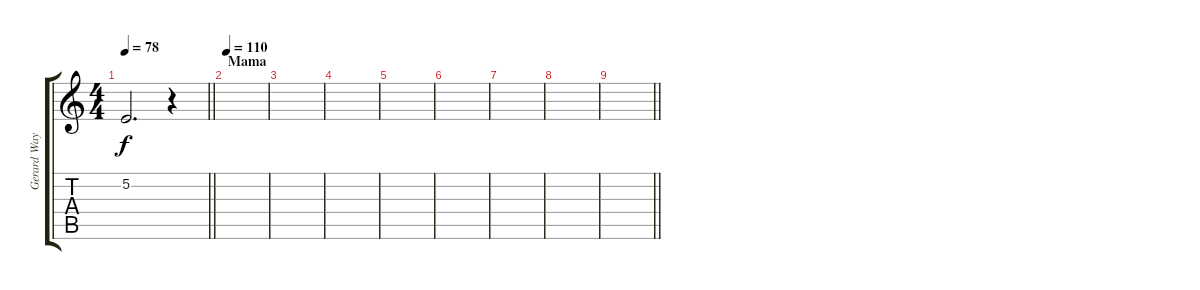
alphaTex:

\track ("Gerard Way [Vocals]" "Gerard Way") {instrument altosax}
\staff {score tabs}
\tuning (E4 B3 G3 D3 A2 E2) {hide}
\ts (4 4)
\tempo 78
\clef g2
\barLineRight lightlight
\ks c
5.2{t}.2{d dy f} r.4 |
\section ("" "Mama")
\tempo 110
|
|
|
|
|
|
|
\barLineRight lightlight
